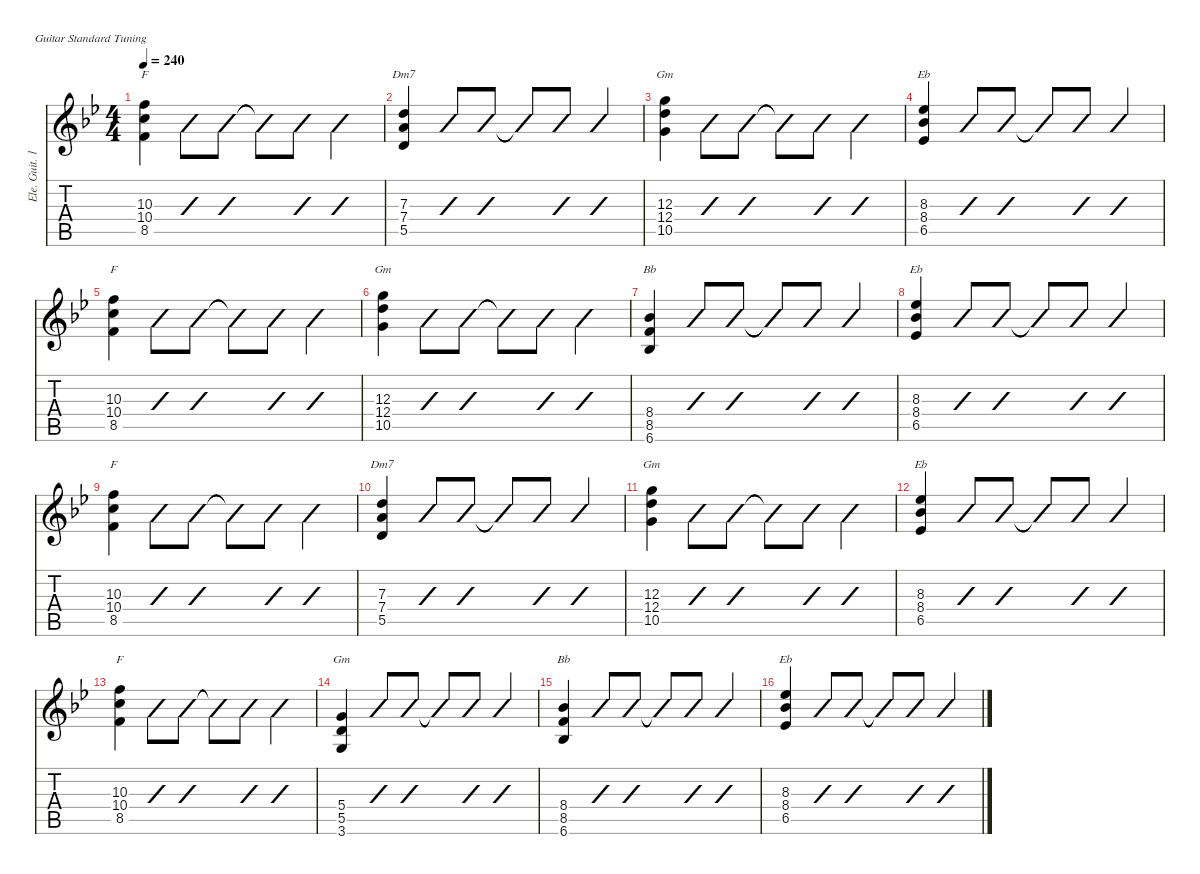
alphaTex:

\defaultSystemsLayout 4
\hideDynamics
\bracketExtendMode nobrackets
\otherSystemsTrackNameOrientation horizontal
\track ("Ele. Guit. 1" "Ele. Guit. 1") {defaultSystemsLayout 4 instrument distortionguitar}
\staff {score tabs}
\tuning (E4 B3 G3 D3 A2 E2)
\chord ("Eb" x x 8 8 6 x) {firstfret 6 showdiagram false showfingering false}
\chord ("F" x x 10 10 8 x) {firstfret 8 showdiagram false showfingering false}
\chord ("Dm7" x x 7 7 5 x) {firstfret 5 showdiagram false showfingering false}
\chord ("Gm" x x 12 12 10 x) {firstfret 10 showdiagram false showfingering false}
\chord ("Bb" x x x 8 8 6) {firstfret 6 showdiagram false showfingering false}
\chord ("Gm" x x x 5 5 3) {showdiagram false showfingering false}
\ts (4 4)
\tempo 240
\clef g2
\scale
0.945263
\ks bb
(8.5{acc forcenatural} 10.4{acc forcenatural} 10.3{acc forcenatural}).4{ch "F" dy f beam Down} (8.5{acc forcenatural} 10.4{acc forcenatural} 10.3{acc forcenatural}).8{slashed beam Down} (8.5{acc forcenatural} 10.4{acc forcenatural} 10.3{acc forcenatural}).8{slashed beam Down} (8.5{t acc forcenatural} 10.4{t acc forcenatural} 10.3{t acc forcenatural}).8{slashed beam Down} (8.5{acc forcenatural} 10.4{acc forcenatural} 10.3{acc forcenatural}).8{slashed beam Down} (8.5{acc forcenatural} 10.4{acc forcenatural} 10.3{acc forcenatural}).4{slashed beam Down} |
\scale
0.945263 (5.5{acc forcenatural} 7.4{acc forcenatural} 7.3{acc forcenatural}).4{ch "Dm7" beam Up} (5.5{acc forcenatural} 7.4{acc forcenatural} 7.3{acc forcenatural}).8{slashed beam Up} (5.5{acc forcenatural} 7.4{acc forcenatural} 7.3{acc forcenatural}).8{slashed beam Up} (5.5{t acc forcenatural} 7.4{t acc forcenatural} 7.3{t acc forcenatural}).8{slashed beam Up} (5.5{acc forcenatural} 7.4{acc forcenatural} 7.3{acc forcenatural}).8{slashed beam Up} (5.5{acc forcenatural} 7.4{acc forcenatural} 7.3{acc forcenatural}).4{slashed beam Up} |
\scale
0.945263 (10.5{acc forcenatural} 12.4{acc forcenatural} 12.3{acc forcenatural}).4{ch "Gm" beam Down} (10.5{acc forcenatural} 12.4{acc forcenatural} 12.3{acc forcenatural}).8{slashed beam Down} (10.5{acc forcenatural} 12.4{acc forcenatural} 12.3{acc forcenatural}).8{slashed beam Down} (10.5{t acc forcenatural} 12.4{t acc forcenatural} 12.3{t acc forcenatural}).8{slashed beam Down} (10.5{acc forcenatural} 12.4{acc forcenatural} 12.3{acc forcenatural}).8{slashed beam Down} (10.5{acc forcenatural} 12.4{acc forcenatural} 12.3{acc forcenatural}).4{slashed beam Down} |
\scale
1.16421 (6.5{acc b} 8.4{acc b} 8.3{acc b}).4{ch "Eb" beam Up} (6.5{acc b} 8.4{acc b} 8.3{acc b}).8{slashed beam Up} (6.5{acc b} 8.4{acc b} 8.3{acc b}).8{slashed beam Up} (6.5{t acc b} 8.4{t acc b} 8.3{t acc b}).8{slashed beam Up} (6.5{acc b} 8.4{acc b} 8.3{acc b}).8{slashed beam Up} (6.5{acc b} 8.4{acc b} 8.3{acc b}).4{slashed beam Up} |
\scale
0.945263 (8.5{acc forcenatural} 10.4{acc forcenatural} 10.3{acc forcenatural}).4{ch "F" beam Down} (8.5{acc forcenatural} 10.4{acc forcenatural} 10.3{acc forcenatural}).8{slashed beam Down} (8.5{acc forcenatural} 10.4{acc forcenatural} 10.3{acc forcenatural}).8{slashed beam Down} (8.5{t acc forcenatural} 10.4{t acc forcenatural} 10.3{t acc forcenatural}).8{slashed beam Down} (8.5{acc forcenatural} 10.4{acc forcenatural} 10.3{acc forcenatural}).8{slashed beam Down} (8.5{acc forcenatural} 10.4{acc forcenatural} 10.3{acc forcenatural}).4{slashed beam Down} |
\scale
0.945263 (10.5{acc forcenatural} 12.4{acc forcenatural} 12.3{acc forcenatural}).4{ch "Gm" beam Down} (10.5{acc forcenatural} 12.4{acc forcenatural} 12.3{acc forcenatural}).8{slashed beam Down} (10.5{acc forcenatural} 12.4{acc forcenatural} 12.3{acc forcenatural}).8{slashed beam Down} (10.5{t acc forcenatural} 12.4{t acc forcenatural} 12.3{t acc forcenatural}).8{slashed beam Down} (10.5{acc forcenatural} 12.4{acc forcenatural} 12.3{acc forcenatural}).8{slashed beam Down} (10.5{acc forcenatural} 12.4{acc forcenatural} 12.3{acc forcenatural}).4{slashed beam Down} |
\scale
0.945263 (6.6{acc b} 8.5{acc forcenatural} 8.4{acc b}).4{ch "Bb" beam Up} (6.6{acc b} 8.5{acc forcenatural} 8.4{acc b}).8{slashed beam Up} (6.6{acc b} 8.5{acc forcenatural} 8.4{acc b}).8{slashed beam Up} (6.6{t acc b} 8.5{t acc forcenatural} 8.4{t acc b}).8{slashed beam Up} (6.6{acc b} 8.5{acc forcenatural} 8.4{acc b}).8{slashed beam Up} (6.6{acc b} 8.5{acc forcenatural} 8.4{acc b}).4{slashed beam Up} |
\scale
1.16421 (6.5{acc b} 8.4{acc b} 8.3{acc b}).4{ch "Eb" beam Up} (6.5{acc b} 8.4{acc b} 8.3{acc b}).8{slashed beam Up} (6.5{acc b} 8.4{acc b} 8.3{acc b}).8{slashed beam Up} (6.5{t acc b} 8.4{t acc b} 8.3{t acc b}).8{slashed beam Up} (6.5{acc b} 8.4{acc b} 8.3{acc b}).8{slashed beam Up} (6.5{acc b} 8.4{acc b} 8.3{acc b}).4{slashed beam Up} |
\scale
0.945263 (8.5{acc forcenatural} 10.4{acc forcenatural} 10.3{acc forcenatural}).4{ch "F" beam Down} (8.5{acc forcenatural} 10.4{acc forcenatural} 10.3{acc forcenatural}).8{slashed beam Down} (8.5{acc forcenatural} 10.4{acc forcenatural} 10.3{acc forcenatural}).8{slashed beam Down} (8.5{t acc forcenatural} 10.4{t acc forcenatural} 10.3{t acc forcenatural}).8{slashed beam Down} (8.5{acc forcenatural} 10.4{acc forcenatural} 10.3{acc forcenatural}).8{slashed beam Down} (8.5{acc forcenatural} 10.4{acc forcenatural} 10.3{acc forcenatural}).4{slashed beam Down} |
\scale
0.945263 (5.5{acc forcenatural} 7.4{acc forcenatural} 7.3{acc forcenatural}).4{ch "Dm7" beam Up} (5.5{acc forcenatural} 7.4{acc forcenatural} 7.3{acc forcenatural}).8{slashed beam Up} (5.5{acc forcenatural} 7.4{acc forcenatural} 7.3{acc forcenatural}).8{slashed beam Up} (5.5{t acc forcenatural} 7.4{t acc forcenatural} 7.3{t acc forcenatural}).8{slashed beam Up} (5.5{acc forcenatural} 7.4{acc forcenatural} 7.3{acc forcenatural}).8{slashed beam Up} (5.5{acc forcenatural} 7.4{acc forcenatural} 7.3{acc forcenatural}).4{slashed beam Up} |
\scale
0.945263 (10.5{acc forcenatural} 12.4{acc forcenatural} 12.3{acc forcenatural}).4{ch "Gm" beam Down} (10.5{acc forcenatural} 12.4{acc forcenatural} 12.3{acc forcenatural}).8{slashed beam Down} (10.5{acc forcenatural} 12.4{acc forcenatural} 12.3{acc forcenatural}).8{slashed beam Down} (10.5{t acc forcenatural} 12.4{t acc forcenatural} 12.3{t acc forcenatural}).8{slashed beam Down} (10.5{acc forcenatural} 12.4{acc forcenatural} 12.3{acc forcenatural}).8{slashed beam Down} (10.5{acc forcenatural} 12.4{acc forcenatural} 12.3{acc forcenatural}).4{slashed beam Down} |
\scale
1.16421 (6.5{acc b} 8.4{acc b} 8.3{acc b}).4{ch "Eb" beam Up} (6.5{acc b} 8.4{acc b} 8.3{acc b}).8{slashed beam Up} (6.5{acc b} 8.4{acc b} 8.3{acc b}).8{slashed beam Up} (6.5{t acc b} 8.4{t acc b} 8.3{t acc b}).8{slashed beam Up} (6.5{acc b} 8.4{acc b} 8.3{acc b}).8{slashed beam Up} (6.5{acc b} 8.4{acc b} 8.3{acc b}).4{slashed beam Up} |
\scale
0.945263 (8.5{acc forcenatural} 10.4{acc forcenatural} 10.3{acc forcenatural}).4{ch "F" beam Down} (8.5{acc forcenatural} 10.4{acc forcenatural} 10.3{acc forcenatural}).8{slashed beam Down} (8.5{acc forcenatural} 10.4{acc forcenatural} 10.3{acc forcenatural}).8{slashed beam Down} (8.5{t acc forcenatural} 10.4{t acc forcenatural} 10.3{t acc forcenatural}).8{slashed beam Down} (8.5{acc forcenatural} 10.4{acc forcenatural} 10.3{acc forcenatural}).8{slashed beam Down} (8.5{acc forcenatural} 10.4{acc forcenatural} 10.3{acc forcenatural}).4{slashed beam Down} |
\scale
0.945263 (3.6{acc forcenatural} 5.5{acc forcenatural} 5.4{acc forcenatural}).4{ch "Gm" beam Up} (3.6{acc forcenatural} 5.5{acc forcenatural} 5.4{acc forcenatural}).8{slashed beam Up} (3.6{acc forcenatural} 5.5{acc forcenatural} 5.4{acc forcenatural}).8{slashed beam Up} (3.6{t acc forcenatural} 5.5{t acc forcenatural} 5.4{t acc forcenatural}).8{slashed beam Up} (3.6{acc forcenatural} 5.5{acc forcenatural} 5.4{acc forcenatural}).8{slashed beam Up} (3.6{acc forcenatural} 5.5{acc forcenatural} 5.4{acc forcenatural}).4{slashed beam Up} |
\scale
0.945263 (6.6{acc b} 8.5{acc forcenatural} 8.4{acc b}).4{ch "Bb" beam Up} (6.6{acc b} 8.5{acc forcenatural} 8.4{acc b}).8{slashed beam Up} (6.6{acc b} 8.5{acc forcenatural} 8.4{acc b}).8{slashed beam Up} (6.6{t acc b} 8.5{t acc forcenatural} 8.4{t acc b}).8{slashed beam Up} (6.6{acc b} 8.5{acc forcenatural} 8.4{acc b}).8{slashed beam Up} (6.6{acc b} 8.5{acc forcenatural} 8.4{acc b}).4{slashed beam Up} |
\scale
1.16421 (6.5{acc b} 8.4{acc b} 8.3{acc b}).4{ch "Eb" beam Up} (6.5{acc b} 8.4{acc b} 8.3{acc b}).8{slashed beam Up} (6.5{acc b} 8.4{acc b} 8.3{acc b}).8{slashed beam Up} (6.5{t acc b} 8.4{t acc b} 8.3{t acc b}).8{slashed beam Up} (6.5{acc b} 8.4{acc b} 8.3{acc b}).8{slashed beam Up} (6.5{acc b} 8.4{acc b} 8.3{acc b}).4{slashed beam Up}
